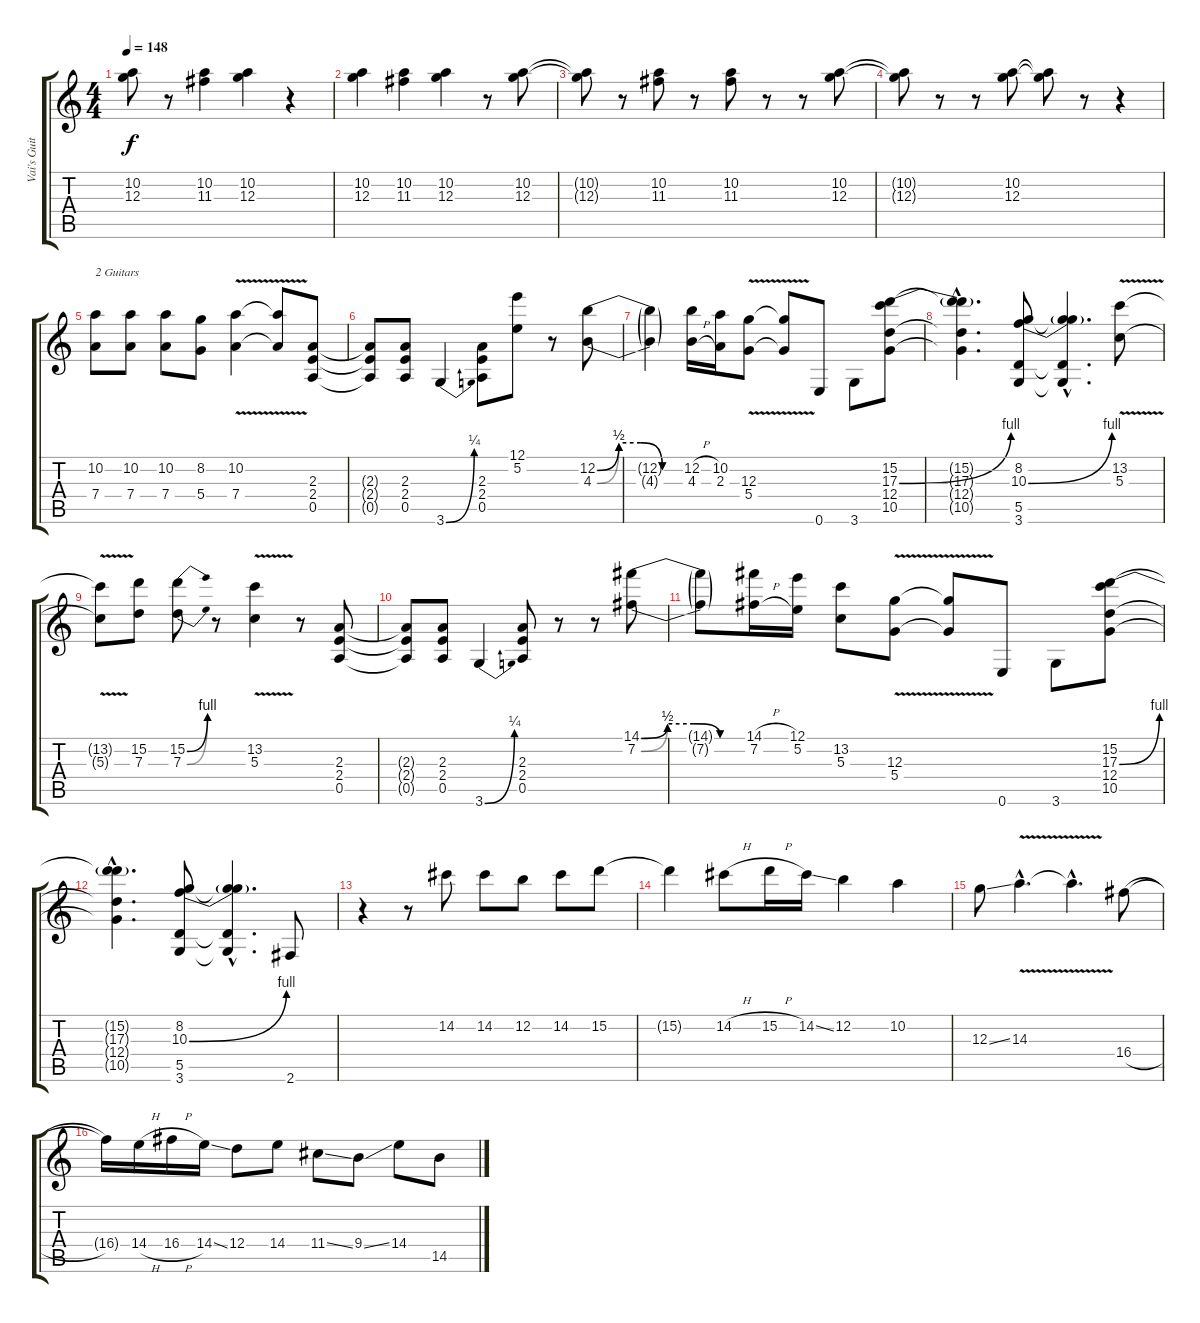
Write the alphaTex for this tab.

\track ("Vai's Guitar 1" "Vai's Guit") {instrument distortionguitar}
\staff {score tabs}
\tuning (E4 B3 G3 D3 A2 E2) {hide}
\ts (4 4)
\tempo 148
\clef g2
\ks c
(10.2{t} 12.3{t}).8{dy f} r.8 (10.2 11.3).4 (10.2 12.3).4 r.4 |
(10.2 12.3).4 (10.2 11.3).4 (10.2 12.3).4 r.8 (10.2 12.3).8 |
(10.2{t} 12.3{t}).8 r.8 (10.2 11.3).8 r.8 (10.2 11.3).8 r.8 r.8 (10.2 12.3).8 |
(10.2{t} 12.3{t}).8 r.8 r.8 (10.2 12.3).8 (10.2{t} 12.3{t}).8 r.8 r.4 |
(10.2 7.4).8{txt "2 Guitars"} (10.2 7.4).8 (10.2 7.4).8 (8.2 5.4).8 (10.2{v} 7.4{v}).4 (10.2{t} 7.4{t}).8 (2.3 2.4 0.5).8 |
(2.3{t} 2.4{t} 0.5{t}).8 (2.3 2.4 0.5).8 3.6{be (bend 0 0 60 1)}.4 (2.3 2.4 0.5).8 (12.1 5.2).8 r.8 (12.2{be (custom 0 0 15 2 30 2 45 0 60 0)} 4.3{be (custom 0 0 15 2 30 2 45 0 60 0)}).8 |
(12.2{t} 4.3{t}).4 (12.2{h} 4.3{h}).16 (10.2 2.3).16 (12.3{v} 5.4{v}).8 (12.3{t} 5.4{t}).8 0.6.8 3.6.8 (15.2 17.3{be (bend 0 0 60 4)} 12.4 10.5).8 |
(15.2{hac t} 17.3{hac t} 12.4{hac t} 10.5{hac t}).4{d} (8.2 10.3{be (bend 0 0 60 4)} 5.5 3.6).8 (8.2{hac t} 10.3{hac t} 5.5{hac t} 3.6{hac t}).4{d} (13.2{v} 5.3{v}).8 |
(13.2{t} 5.3{t}).8 (15.2 7.3).8 (15.2{be (bend 0 0 60 4)} 7.3{be (bend 0 0 60 4)}).8 r.8 (13.2{v} 5.3{v}).4 r.8 (2.3 2.4 0.5).8 |
(2.3{t} 2.4{t} 0.5{t}).8 (2.3 2.4 0.5).8 3.6{be (bend 0 0 60 1)}.4 (2.3 2.4 0.5).8 r.8 r.8 (14.1{be (custom 0 0 15 2 30 2 45 0 60 0)} 7.2{be (custom 0 0 15 2 30 2 45 0 60 0)}).8 |
(14.1{t} 7.2{t}).8 (14.1{h} 7.2{h}).16 (12.1 5.2).16 (13.2 5.3).8 (12.3{v} 5.4{v}).8 (12.3{t} 5.4{t}).8 0.6.8 3.6.8 (15.2 17.3{be (bend 0 0 60 4)} 12.4 10.5).8 |
(15.2{hac t} 17.3{hac t} 12.4{hac t} 10.5{hac t}).4{d} (8.2 10.3{be (bend 0 0 60 4)} 5.5 3.6).8 (8.2{hac t} 10.3{hac t} 5.5{hac t} 3.6{hac t}).4{d} 2.6.8 |
r.4 r.8 14.2.8 14.2.8 12.2.8 14.2.8 15.2.8 |
15.2{t}.4 14.2{h}.8 15.2{h}.16 14.2{ss}.16 12.2.4 10.2.4 |
12.3{ss}.8 14.3{v hac}.4{d} 14.3{hac t}.4{d} 16.4{h}.8 |
16.4{t}.16 14.4{h}.16 16.4{h}.16 14.4{ss}.16 12.4.8 14.4.8 11.4{ss}.8 9.4{ss}.8 14.4.8 14.5{ss}.8
